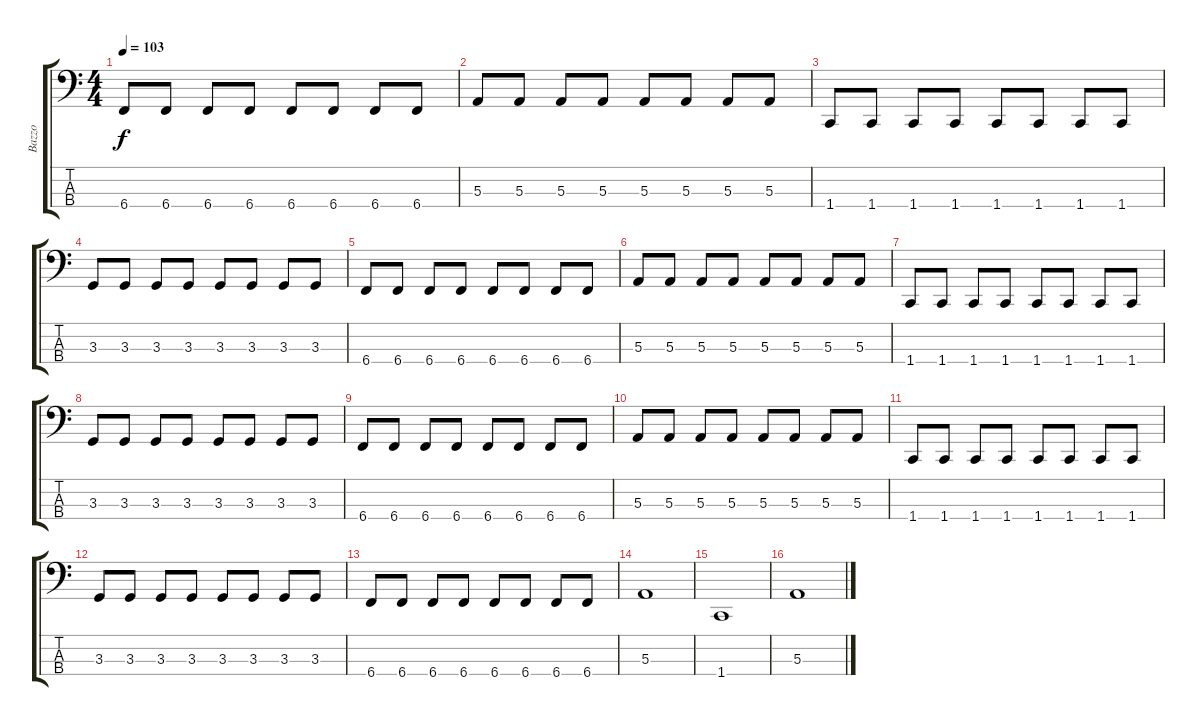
\track ("Bazzo" "Bazzo") {instrument electricbasspick}
\staff {score tabs}
\tuning (D2 A1 E1 B0) {hide}
\ts (4 4)
\tempo 103
\clef f4
\ks c
6.4.8{dy f} 6.4.8 6.4.8 6.4.8 6.4.8 6.4.8 6.4.8 6.4.8 |
5.3.8 5.3.8 5.3.8 5.3.8 5.3.8 5.3.8 5.3.8 5.3.8 |
1.4.8 1.4.8 1.4.8 1.4.8 1.4.8 1.4.8 1.4.8 1.4.8 |
3.3.8 3.3.8 3.3.8 3.3.8 3.3.8 3.3.8 3.3.8 3.3.8 |
6.4.8 6.4.8 6.4.8 6.4.8 6.4.8 6.4.8 6.4.8 6.4.8 |
5.3.8 5.3.8 5.3.8 5.3.8 5.3.8 5.3.8 5.3.8 5.3.8 |
1.4.8 1.4.8 1.4.8 1.4.8 1.4.8 1.4.8 1.4.8 1.4.8 |
3.3.8 3.3.8 3.3.8 3.3.8 3.3.8 3.3.8 3.3.8 3.3.8 |
6.4.8 6.4.8 6.4.8 6.4.8 6.4.8 6.4.8 6.4.8 6.4.8 |
5.3.8 5.3.8 5.3.8 5.3.8 5.3.8 5.3.8 5.3.8 5.3.8 |
1.4.8 1.4.8 1.4.8 1.4.8 1.4.8 1.4.8 1.4.8 1.4.8 |
3.3.8 3.3.8 3.3.8 3.3.8 3.3.8 3.3.8 3.3.8 3.3.8 |
6.4.8 6.4.8 6.4.8 6.4.8 6.4.8 6.4.8 6.4.8 6.4.8 |
5.3.1 |
1.4.1 |
5.3.1
